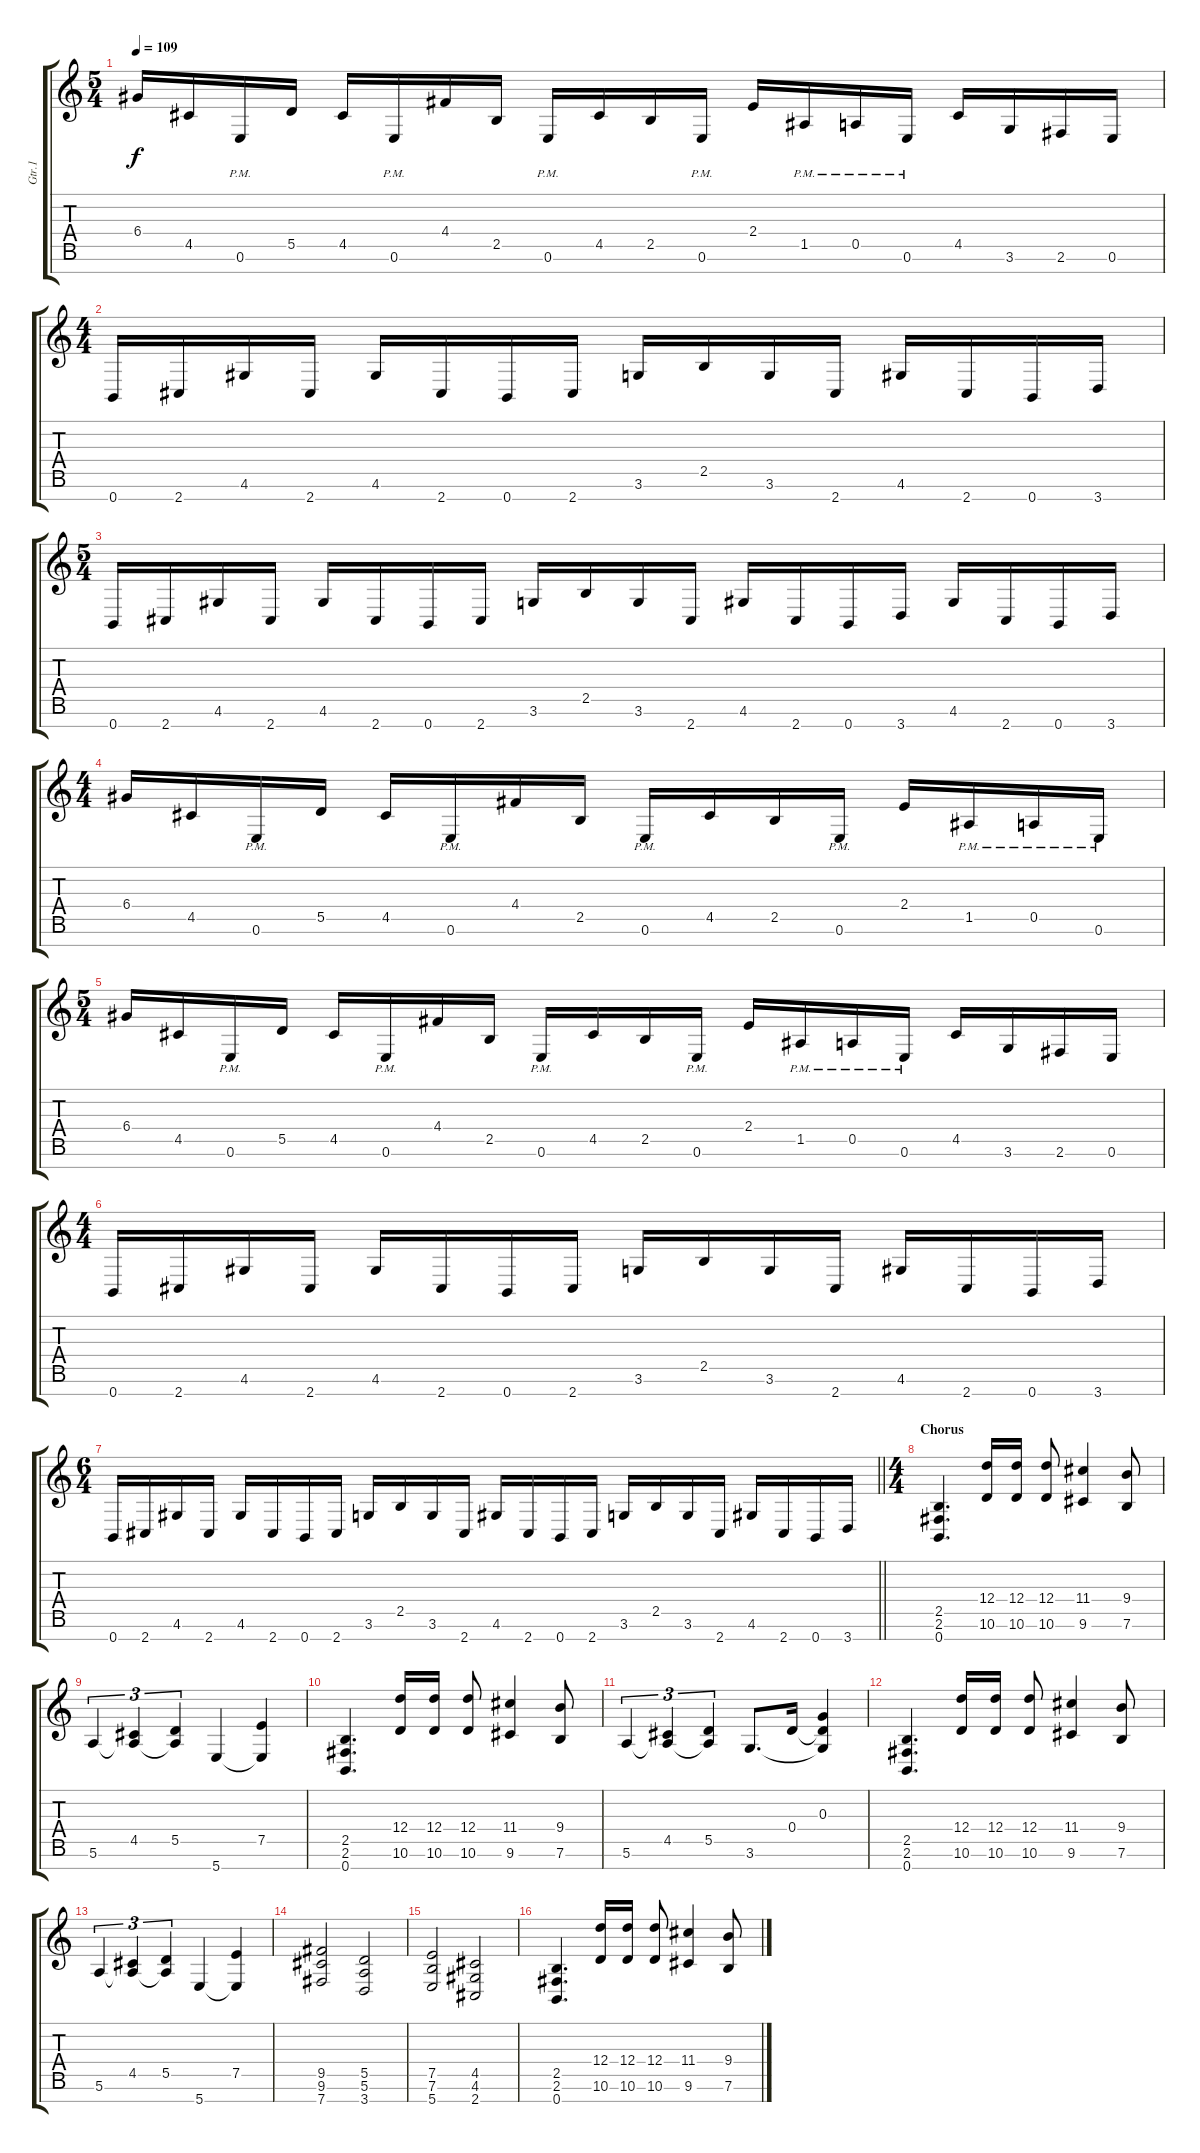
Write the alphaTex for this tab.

\track ("Gtr.1" "Gtr.1") {instrument distortionguitar}
\staff {score tabs}
\tuning (E4 B3 G3 D3 A2 E2 B1) {hide}
\ts (5 4)
\tempo 109
\clef g2
\ks c
6.4.16{dy f} 4.5.16 0.6{pm}.16 5.5.16 4.5.16 0.6{pm}.16 4.4.16 2.5.16 0.6{pm}.16 4.5.16 2.5.16 0.6{pm}.16 2.4.16 1.5{pm}.16 0.5{pm}.16 0.6{pm}.16 4.5.16 3.6.16 2.6.16 0.6.16 |
\ts (4 4)
0.7.16 2.7.16 4.6.16 2.7.16 4.6.16 2.7.16 0.7.16 2.7.16 3.6.16 2.5.16 3.6.16 2.7.16 4.6.16 2.7.16 0.7.16 3.7.16 |
\ts (5 4)
0.7.16 2.7.16 4.6.16 2.7.16 4.6.16 2.7.16 0.7.16 2.7.16 3.6.16 2.5.16 3.6.16 2.7.16 4.6.16 2.7.16 0.7.16 3.7.16 4.6.16 2.7.16 0.7.16 3.7.16 |
\ts (4 4)
6.4.16 4.5.16 0.6{pm}.16 5.5.16 4.5.16 0.6{pm}.16 4.4.16 2.5.16 0.6{pm}.16 4.5.16 2.5.16 0.6{pm}.16 2.4.16 1.5{pm}.16 0.5{pm}.16 0.6{pm}.16 |
\ts (5 4)
6.4.16 4.5.16 0.6{pm}.16 5.5.16 4.5.16 0.6{pm}.16 4.4.16 2.5.16 0.6{pm}.16 4.5.16 2.5.16 0.6{pm}.16 2.4.16 1.5{pm}.16 0.5{pm}.16 0.6{pm}.16 4.5.16 3.6.16 2.6.16 0.6.16 |
\ts (4 4)
0.7.16 2.7.16 4.6.16 2.7.16 4.6.16 2.7.16 0.7.16 2.7.16 3.6.16 2.5.16 3.6.16 2.7.16 4.6.16 2.7.16 0.7.16 3.7.16 |
\ts (6 4)
\barLineRight lightlight
0.7.16 2.7.16 4.6.16 2.7.16 4.6.16 2.7.16 0.7.16 2.7.16 3.6.16 2.5.16 3.6.16 2.7.16 4.6.16 2.7.16 0.7.16 2.7.16 3.6.16 2.5.16 3.6.16 2.7.16 4.6.16 2.7.16 0.7.16 3.7.16 |
\ts (4 4)
\section ("" "Chorus")
(2.5 2.6 0.7).4{d} (12.4 10.6).16 (12.4 10.6).16 (12.4 10.6).8 (11.4 9.6).4 (9.4 7.6).8 |
5.6.4{tu (3 2)} (4.5 5.6{t}).4{tu (3 2)} (5.5 5.6{t}).4{tu (3 2)} 5.7.4 (7.5 5.7{t}).4 |
(2.5 2.6 0.7).4{d} (12.4 10.6).16 (12.4 10.6).16 (12.4 10.6).8 (11.4 9.6).4 (9.4 7.6).8 |
5.6.4{tu (3 2)} (4.5 5.6{t}).4{tu (3 2)} (5.5 5.6{t}).4{tu (3 2)} 3.6.8{d} 0.4.16 (0.3 0.4{t} 3.6{t}).4 |
(2.5 2.6 0.7).4{d} (12.4 10.6).16 (12.4 10.6).16 (12.4 10.6).8 (11.4 9.6).4 (9.4 7.6).8 |
5.6.4{tu (3 2)} (4.5 5.6{t}).4{tu (3 2)} (5.5 5.6{t}).4{tu (3 2)} 5.7.4 (7.5 5.7{t}).4 |
(9.5 9.6 7.7).2 (5.5 5.6 3.7).2 |
(7.5 7.6 5.7).2 (4.5 4.6 2.7).2 |
(2.5 2.6 0.7).4{d} (12.4 10.6).16 (12.4 10.6).16 (12.4 10.6).8 (11.4 9.6).4 (9.4 7.6).8
